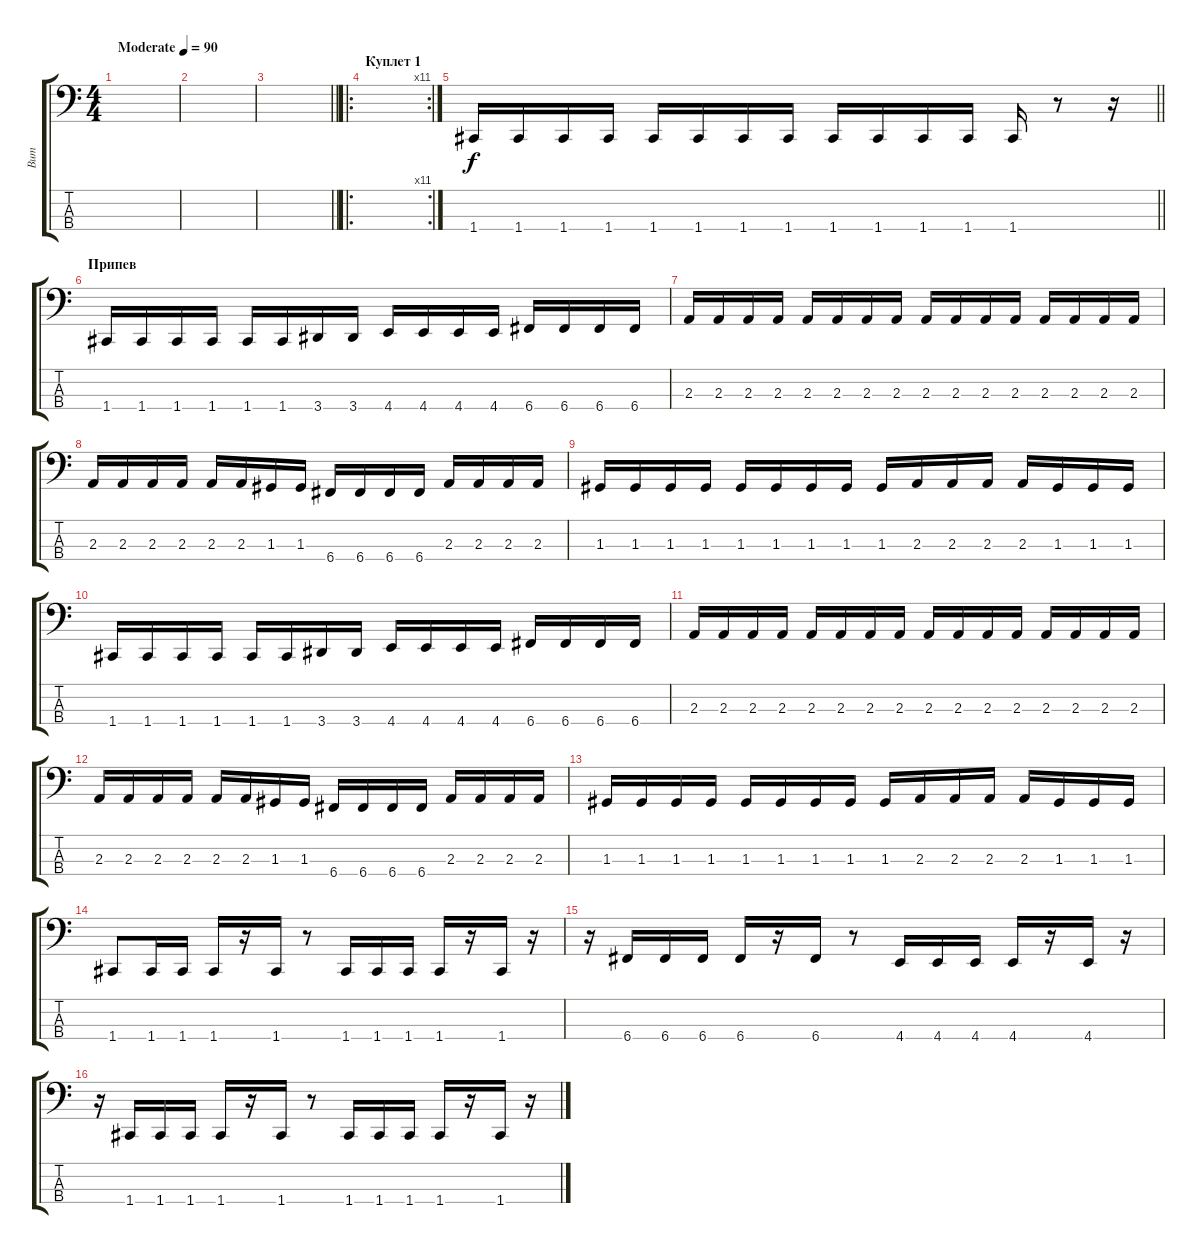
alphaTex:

\track ("Вит" "Вит") {instrument electricbasspick}
\staff {score tabs}
\tuning (F2 C2 G1 C1) {hide}
\ts (4 4)
\tempo (90 "Moderate")
\clef f4
\ks c
|
|
\barLineRight lightlight
|
\ro
\rc 11
\section ("" "Куплет 1")
|
\barLineRight lightlight
1.4.16 1.4.16 1.4.16 1.4.16 1.4.16 1.4.16 1.4.16 1.4.16 1.4.16 1.4.16 1.4.16 1.4.16 1.4.16 r.8 r.16 |
\section ("" "Припев")
1.4.16 1.4.16 1.4.16 1.4.16 1.4.16 1.4.16 3.4.16 3.4.16 4.4.16 4.4.16 4.4.16 4.4.16 6.4.16 6.4.16 6.4.16 6.4.16 |
2.3.16 2.3.16 2.3.16 2.3.16 2.3.16 2.3.16 2.3.16 2.3.16 2.3.16 2.3.16 2.3.16 2.3.16 2.3.16 2.3.16 2.3.16 2.3.16 |
2.3.16 2.3.16 2.3.16 2.3.16 2.3.16 2.3.16 1.3.16 1.3.16 6.4.16 6.4.16 6.4.16 6.4.16 2.3.16 2.3.16 2.3.16 2.3.16 |
1.3.16 1.3.16 1.3.16 1.3.16 1.3.16 1.3.16 1.3.16 1.3.16 1.3.16 2.3.16 2.3.16 2.3.16 2.3.16 1.3.16 1.3.16 1.3.16 |
1.4.16 1.4.16 1.4.16 1.4.16 1.4.16 1.4.16 3.4.16 3.4.16 4.4.16 4.4.16 4.4.16 4.4.16 6.4.16 6.4.16 6.4.16 6.4.16 |
2.3.16 2.3.16 2.3.16 2.3.16 2.3.16 2.3.16 2.3.16 2.3.16 2.3.16 2.3.16 2.3.16 2.3.16 2.3.16 2.3.16 2.3.16 2.3.16 |
2.3.16 2.3.16 2.3.16 2.3.16 2.3.16 2.3.16 1.3.16 1.3.16 6.4.16 6.4.16 6.4.16 6.4.16 2.3.16 2.3.16 2.3.16 2.3.16 |
1.3.16 1.3.16 1.3.16 1.3.16 1.3.16 1.3.16 1.3.16 1.3.16 1.3.16 2.3.16 2.3.16 2.3.16 2.3.16 1.3.16 1.3.16 1.3.16 |
1.4.8 1.4.16 1.4.16 1.4.16 r.16 1.4.16 r.8 1.4.16 1.4.16 1.4.16 1.4.16 r.16 1.4.16 r.16 |
r.16 6.4.16 6.4.16 6.4.16 6.4.16 r.16 6.4.16 r.8 4.4.16 4.4.16 4.4.16 4.4.16 r.16 4.4.16 r.16 |
r.16 1.4.16 1.4.16 1.4.16 1.4.16 r.16 1.4.16 r.8 1.4.16 1.4.16 1.4.16 1.4.16 r.16 1.4.16 r.16
